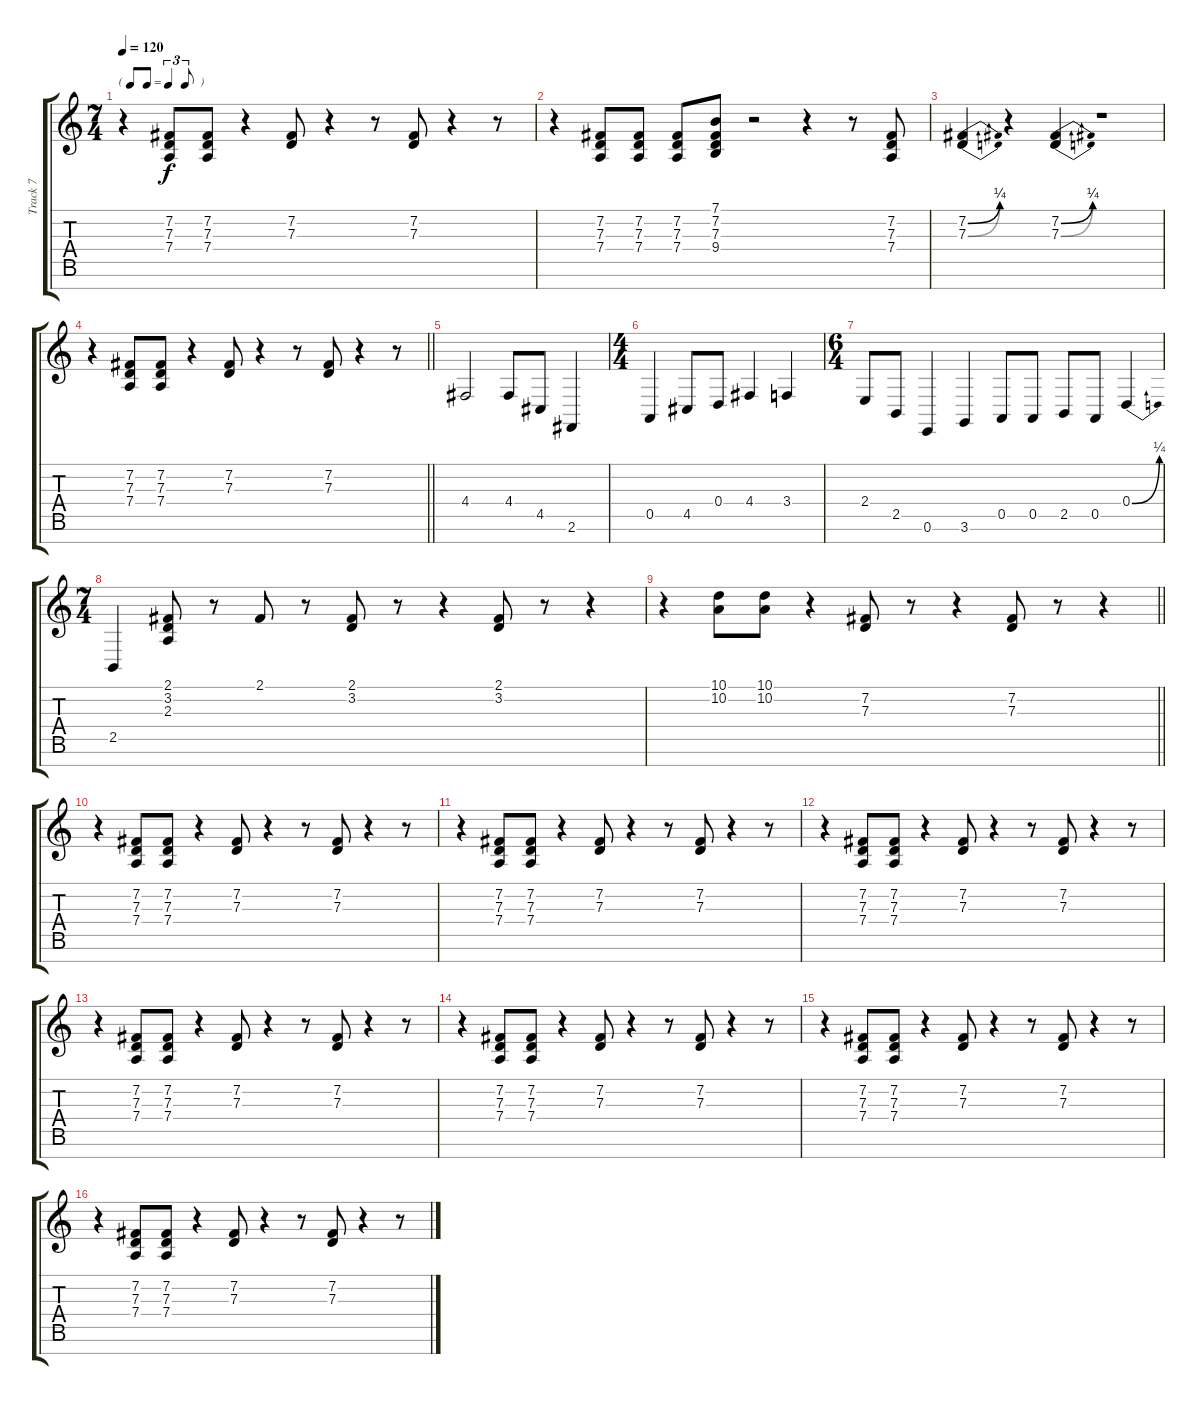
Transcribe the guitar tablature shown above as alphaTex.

\track ("Track 7" "Track 7") {instrument percussiveorgan}
\staff {score tabs}
\tuning (E4 B3 G3 D3 A2 E2 B1) {hide}
\ts (7 4)
\tf triplet8th
\tempo 120
\clef g2
\ks c
r.4{dy f} (7.2 7.3 7.4).8 (7.2 7.3 7.4).8 r.4 (7.2 7.3).8 r.4 r.8 (7.2 7.3).8 r.4 r.8 |
r.4 (7.2 7.3 7.4).8 (7.2 7.3 7.4).8 (7.2 7.3 7.4).8 (7.1 7.2 7.3 9.4).8 r.2 r.4 r.8 (7.2 7.3 7.4).8 |
(7.2{be (bend 0 0 60 1)} 7.3{be (bend 0 0 60 1)}).4 r.4 (7.2{be (bend 0 0 60 1)} 7.3{be (bend 0 0 60 1)}).4 r.1 |
\barLineRight lightlight
r.4 (7.2 7.3 7.4).8 (7.2 7.3 7.4).8 r.4 (7.2 7.3).8 r.4 r.8 (7.2 7.3).8 r.4 r.8 |
4.4.2 4.4.8 4.5.8 2.6.4 |
\ts (4 4)
0.5.4 4.5.8 0.4.8 4.4.4 3.4.4 |
\ts (6 4)
2.4.8 2.5.8 0.6.4 3.6.4 0.5.8 0.5.8 2.5.8 0.5.8 0.4{be (bend 0 0 60 1)}.4 |
\ts (7 4)
2.5.4 (2.1 3.2 2.3).8 r.8 2.1.8 r.8 (2.1 3.2).8 r.8 r.4 (2.1 3.2).8 r.8 r.4 |
\barLineRight lightlight
r.4 (10.1 10.2).8 (10.1 10.2).8 r.4 (7.2 7.3).8 r.8 r.4 (7.2 7.3).8 r.8 r.4 |
r.4 (7.2 7.3 7.4).8 (7.2 7.3 7.4).8 r.4 (7.2 7.3).8 r.4 r.8 (7.2 7.3).8 r.4 r.8 |
r.4 (7.2 7.3 7.4).8 (7.2 7.3 7.4).8 r.4 (7.2 7.3).8 r.4 r.8 (7.2 7.3).8 r.4 r.8 |
r.4 (7.2 7.3 7.4).8 (7.2 7.3 7.4).8 r.4 (7.2 7.3).8 r.4 r.8 (7.2 7.3).8 r.4 r.8 |
r.4 (7.2 7.3 7.4).8 (7.2 7.3 7.4).8 r.4 (7.2 7.3).8 r.4 r.8 (7.2 7.3).8 r.4 r.8 |
r.4 (7.2 7.3 7.4).8 (7.2 7.3 7.4).8 r.4 (7.2 7.3).8 r.4 r.8 (7.2 7.3).8 r.4 r.8 |
r.4 (7.2 7.3 7.4).8 (7.2 7.3 7.4).8 r.4 (7.2 7.3).8 r.4 r.8 (7.2 7.3).8 r.4 r.8 |
r.4 (7.2 7.3 7.4).8 (7.2 7.3 7.4).8 r.4 (7.2 7.3).8 r.4 r.8 (7.2 7.3).8 r.4 r.8
